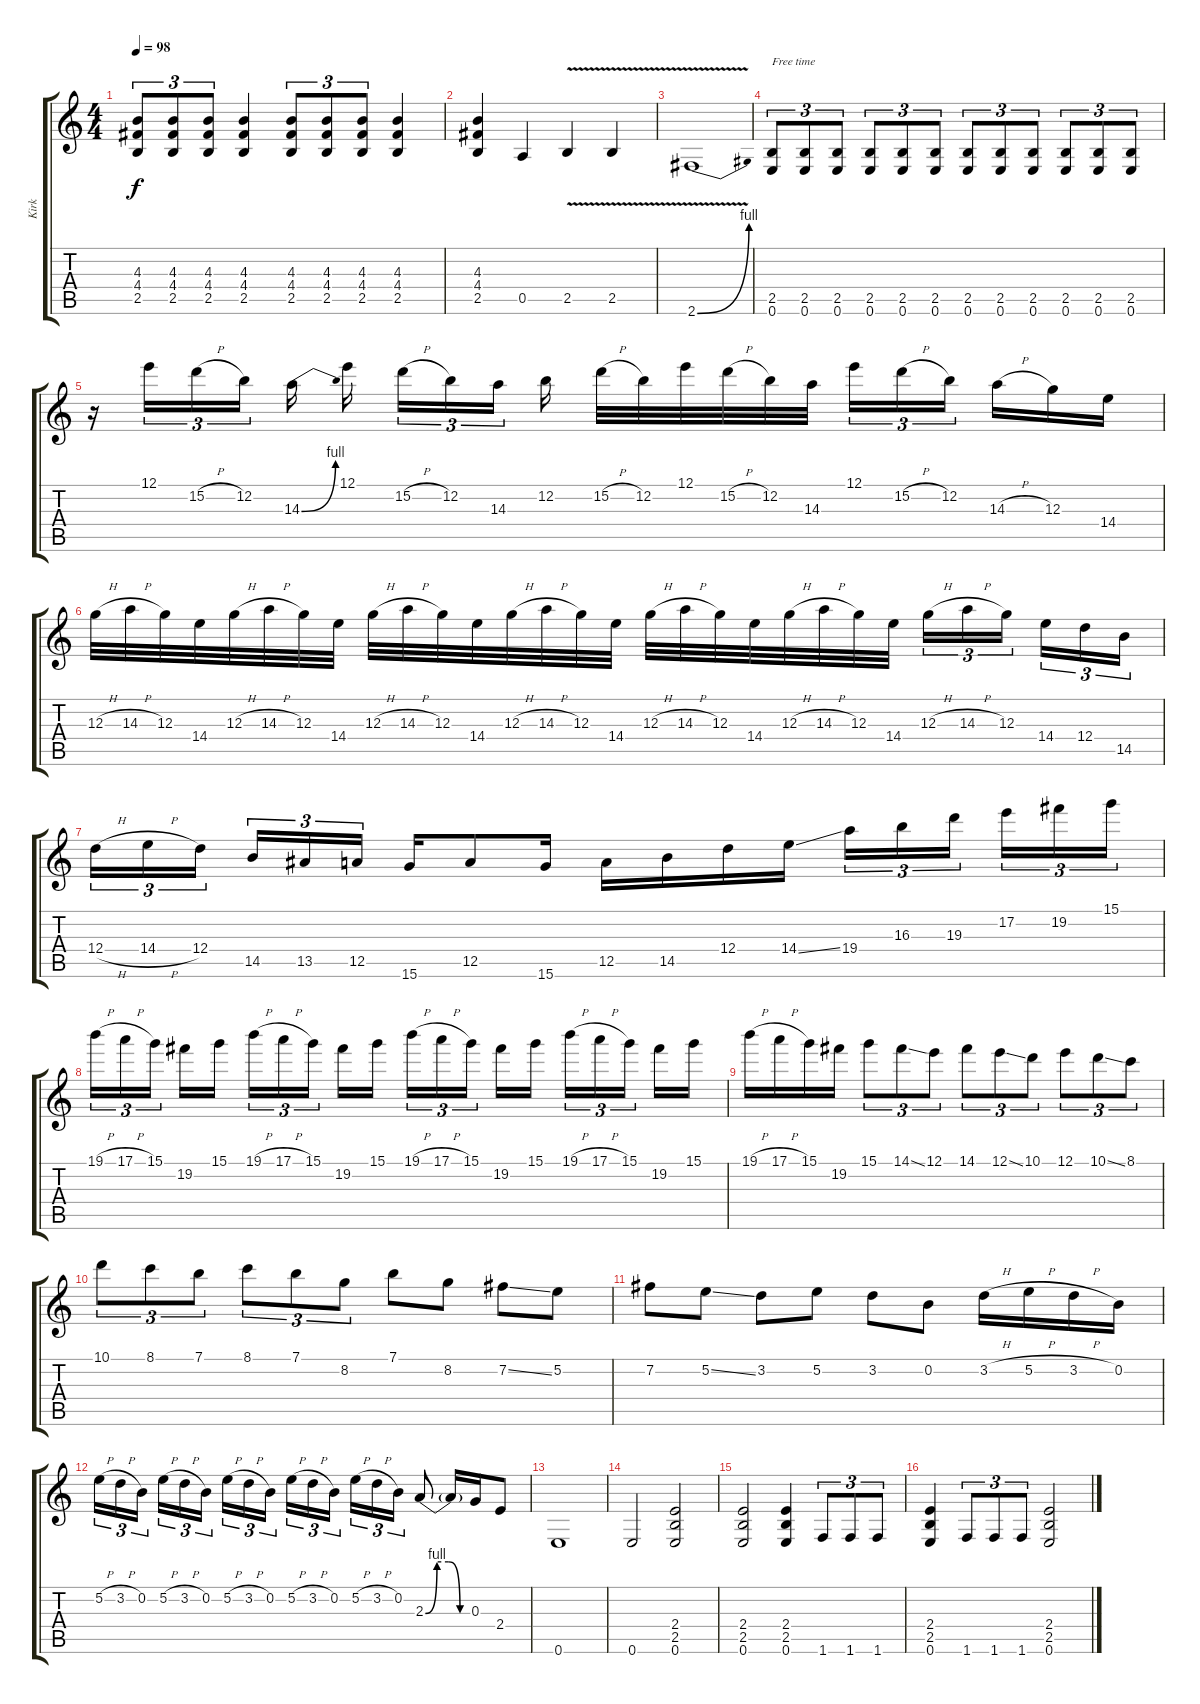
\track ("Kirk" "Kirk") {instrument distortionguitar}
\staff {score tabs}
\tuning (E4 B3 G3 D3 A2 E2) {hide}
\ts (4 4)
\tempo 98
\clef g2
\ks c
(4.3 4.4 2.5).8{tu (3 2) dy f} (4.3 4.4 2.5).8{tu (3 2)} (4.3 4.4 2.5).8{tu (3 2)} (4.3 4.4 2.5).4 (4.3 4.4 2.5).8{tu (3 2)} (4.3 4.4 2.5).8{tu (3 2)} (4.3 4.4 2.5).8{tu (3 2)} (4.3 4.4 2.5).4 |
(4.3 4.4 2.5).4 0.5.4 2.5{v}.4 2.5{v}.4 |
2.6{be (bend 0 0 60 4) v}.1 |
(2.5 0.6).8{tu (3 2) txt "Free time"} (2.5 0.6).8{tu (3 2)} (2.5 0.6).8{tu (3 2)} (2.5 0.6).8{tu (3 2)} (2.5 0.6).8{tu (3 2)} (2.5 0.6).8{tu (3 2)} (2.5 0.6).8{tu (3 2)} (2.5 0.6).8{tu (3 2)} (2.5 0.6).8{tu (3 2)} (2.5 0.6).8{tu (3 2)} (2.5 0.6).8{tu (3 2)} (2.5 0.6).8{tu (3 2)} |
r.16 12.1.16{tu (3 2)} 15.2{h}.16{tu (3 2)} 12.2.16{tu (3 2)} 14.3{be (bend 0 0 60 4)}.16 12.1.16 15.2{h}.16{tu (3 2)} 12.2.16{tu (3 2)} 14.3.16{tu (3 2)} 12.2.16 15.2{h}.32 12.2.32 12.1.32 15.2{h}.32 12.2.32 14.3.32 12.1.16{tu (3 2)} 15.2{h}.16{tu (3 2)} 12.2.16{tu (3 2)} 14.3{h}.16 12.3.16 14.4.16 |
12.3{h}.32 14.3{h}.32 12.3.32 14.4.32 12.3{h}.32 14.3{h}.32 12.3.32 14.4.32 12.3{h}.32 14.3{h}.32 12.3.32 14.4.32 12.3{h}.32 14.3{h}.32 12.3.32 14.4.32 12.3{h}.32 14.3{h}.32 12.3.32 14.4.32 12.3{h}.32 14.3{h}.32 12.3.32 14.4.32 12.3{h}.16{tu (3 2)} 14.3{h}.16{tu (3 2)} 12.3.16{tu (3 2)} 14.4.16{tu (3 2)} 12.4.16{tu (3 2)} 14.5.16{tu (3 2)} |
12.4{h}.16{tu (3 2)} 14.4{h}.16{tu (3 2)} 12.4.16{tu (3 2)} 14.5.16{tu (3 2)} 13.5.16{tu (3 2)} 12.5.16{tu (3 2)} 15.6.16 12.5.8 15.6.16 12.5.16 14.5.16 12.4.16 14.4{ss}.16 19.4.16{tu (3 2)} 16.3.16{tu (3 2)} 19.3.16{tu (3 2)} 17.2.16{tu (3 2)} 19.2.16{tu (3 2)} 15.1.16{tu (3 2)} |
19.1{h}.16{tu (3 2)} 17.1{h}.16{tu (3 2)} 15.1.16{tu (3 2)} 19.2.16 15.1.16 19.1{h}.16{tu (3 2)} 17.1{h}.16{tu (3 2)} 15.1.16{tu (3 2)} 19.2.16 15.1.16 19.1{h}.16{tu (3 2)} 17.1{h}.16{tu (3 2)} 15.1.16{tu (3 2)} 19.2.16 15.1.16 19.1{h}.16{tu (3 2)} 17.1{h}.16{tu (3 2)} 15.1.16{tu (3 2)} 19.2.16 15.1.16 |
19.1{h}.16 17.1{h}.16 15.1.16 19.2.16 15.1.8{tu (3 2)} 14.1{ss}.8{tu (3 2)} 12.1.8{tu (3 2)} 14.1.8{tu (3 2)} 12.1{ss}.8{tu (3 2)} 10.1.8{tu (3 2)} 12.1.8{tu (3 2)} 10.1{ss}.8{tu (3 2)} 8.1.8{tu (3 2)} |
10.1.8{tu (3 2)} 8.1.8{tu (3 2)} 7.1.8{tu (3 2)} 8.1.8{tu (3 2)} 7.1.8{tu (3 2)} 8.2.8{tu (3 2)} 7.1.8 8.2.8 7.2{ss}.8 5.2.8 |
7.2.8 5.2{ss}.8 3.2.8 5.2.8 3.2.8 0.2.8 3.2{h}.16 5.2{h}.16 3.2{h}.16 0.2.16 |
5.2{h}.16{tu (3 2)} 3.2{h}.16{tu (3 2)} 0.2.16{tu (3 2)} 5.2{h}.16{tu (3 2)} 3.2{h}.16{tu (3 2)} 0.2.16{tu (3 2)} 5.2{h}.16{tu (3 2)} 3.2{h}.16{tu (3 2)} 0.2.16{tu (3 2)} 5.2{h}.16{tu (3 2)} 3.2{h}.16{tu (3 2)} 0.2.16{tu (3 2)} 5.2{h}.16{tu (3 2)} 3.2{h}.16{tu (3 2)} 0.2.16{tu (3 2)} 2.3{be (custom 0 0 15 4 30 4 45 0 60 0)}.8 2.3{t}.16 0.3.16 2.4.8 |
0.6.1 |
0.6.2 (2.4 2.5 0.6).2 |
(2.4 2.5 0.6).2 (2.4 2.5 0.6).4 1.6.8{tu (3 2)} 1.6.8{tu (3 2)} 1.6.8{tu (3 2)} |
(2.4 2.5 0.6).4 1.6.8{tu (3 2)} 1.6.8{tu (3 2)} 1.6.8{tu (3 2)} (2.4 2.5 0.6).2
